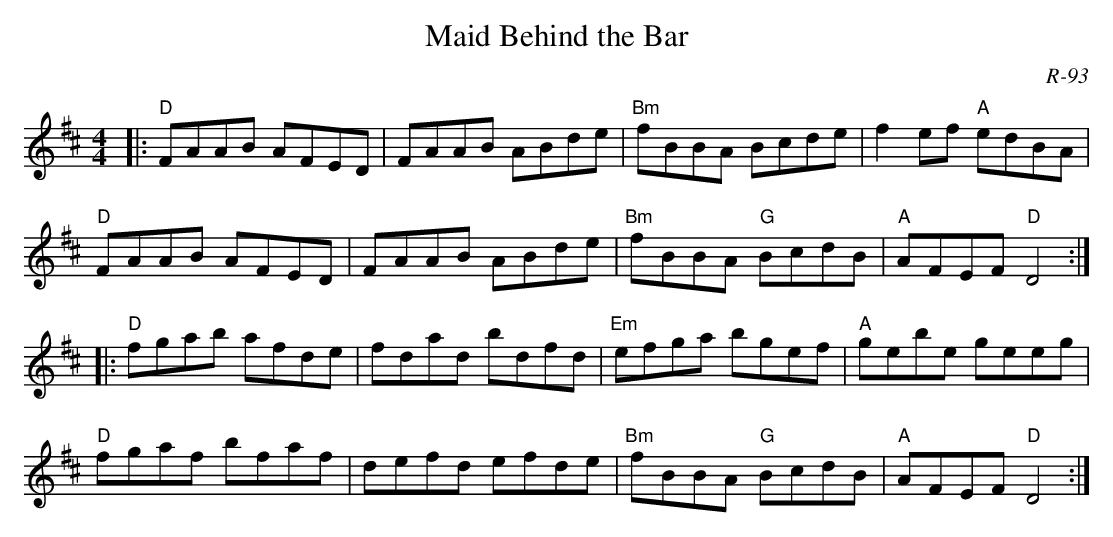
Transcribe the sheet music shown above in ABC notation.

X:1
T: Maid Behind the Bar
C: R-93
M: 4/4
K: D
|: "D"FAAB AFED| FAAB ABde| "Bm"fBBA Bcde| f2ef "A"edBA|
   "D"FAAB AFED| FAAB ABde| "Bm"fBBA "G"BcdB| "A"AFEF "D"D4 :|
|: "D"fgab afde| fdad bdfd| "Em"efga bgef| "A"gebe geeg|
   "D"fgaf bfaf| defd efde| "Bm"fBBA "G"BcdB| "A"AFEF "D"D4 :|
